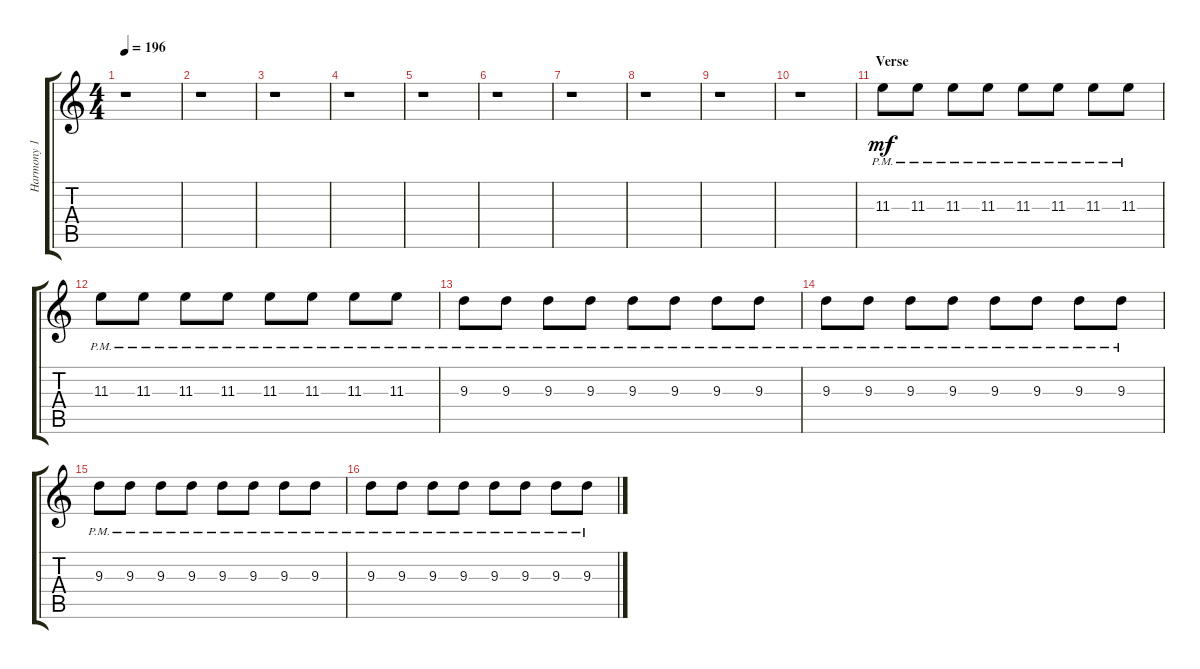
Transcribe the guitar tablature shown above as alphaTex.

\track ("Harmony 1" "Harmony 1") {instrument overdrivenguitar}
\staff {score tabs}
\tuning (D4 A3 F3 C3 G2 C2) {hide}
\ts (4 4)
\tempo 196
\clef g2
\ks aminor
r.1{dy mf} |
r.1 |
r.1 |
r.1 |
r.1 |
r.1 |
r.1 |
r.1 |
r.1 |
r.1 |
\section ("" "Verse")
11.3{pm}.8 11.3{pm}.8 11.3{pm}.8 11.3{pm}.8 11.3{pm}.8 11.3{pm}.8 11.3{pm}.8 11.3{pm}.8 |
11.3{pm}.8 11.3{pm}.8 11.3{pm}.8 11.3{pm}.8 11.3{pm}.8 11.3{pm}.8 11.3{pm}.8 11.3{pm}.8 |
9.3{pm}.8 9.3{pm}.8 9.3{pm}.8 9.3{pm}.8 9.3{pm}.8 9.3{pm}.8 9.3{pm}.8 9.3{pm}.8 |
9.3{pm}.8 9.3{pm}.8 9.3{pm}.8 9.3{pm}.8 9.3{pm}.8 9.3{pm}.8 9.3{pm}.8 9.3{pm}.8 |
9.3{pm}.8 9.3{pm}.8 9.3{pm}.8 9.3{pm}.8 9.3{pm}.8 9.3{pm}.8 9.3{pm}.8 9.3{pm}.8 |
9.3{pm}.8 9.3{pm}.8 9.3{pm}.8 9.3{pm}.8 9.3{pm}.8 9.3{pm}.8 9.3{pm}.8 9.3{pm}.8
